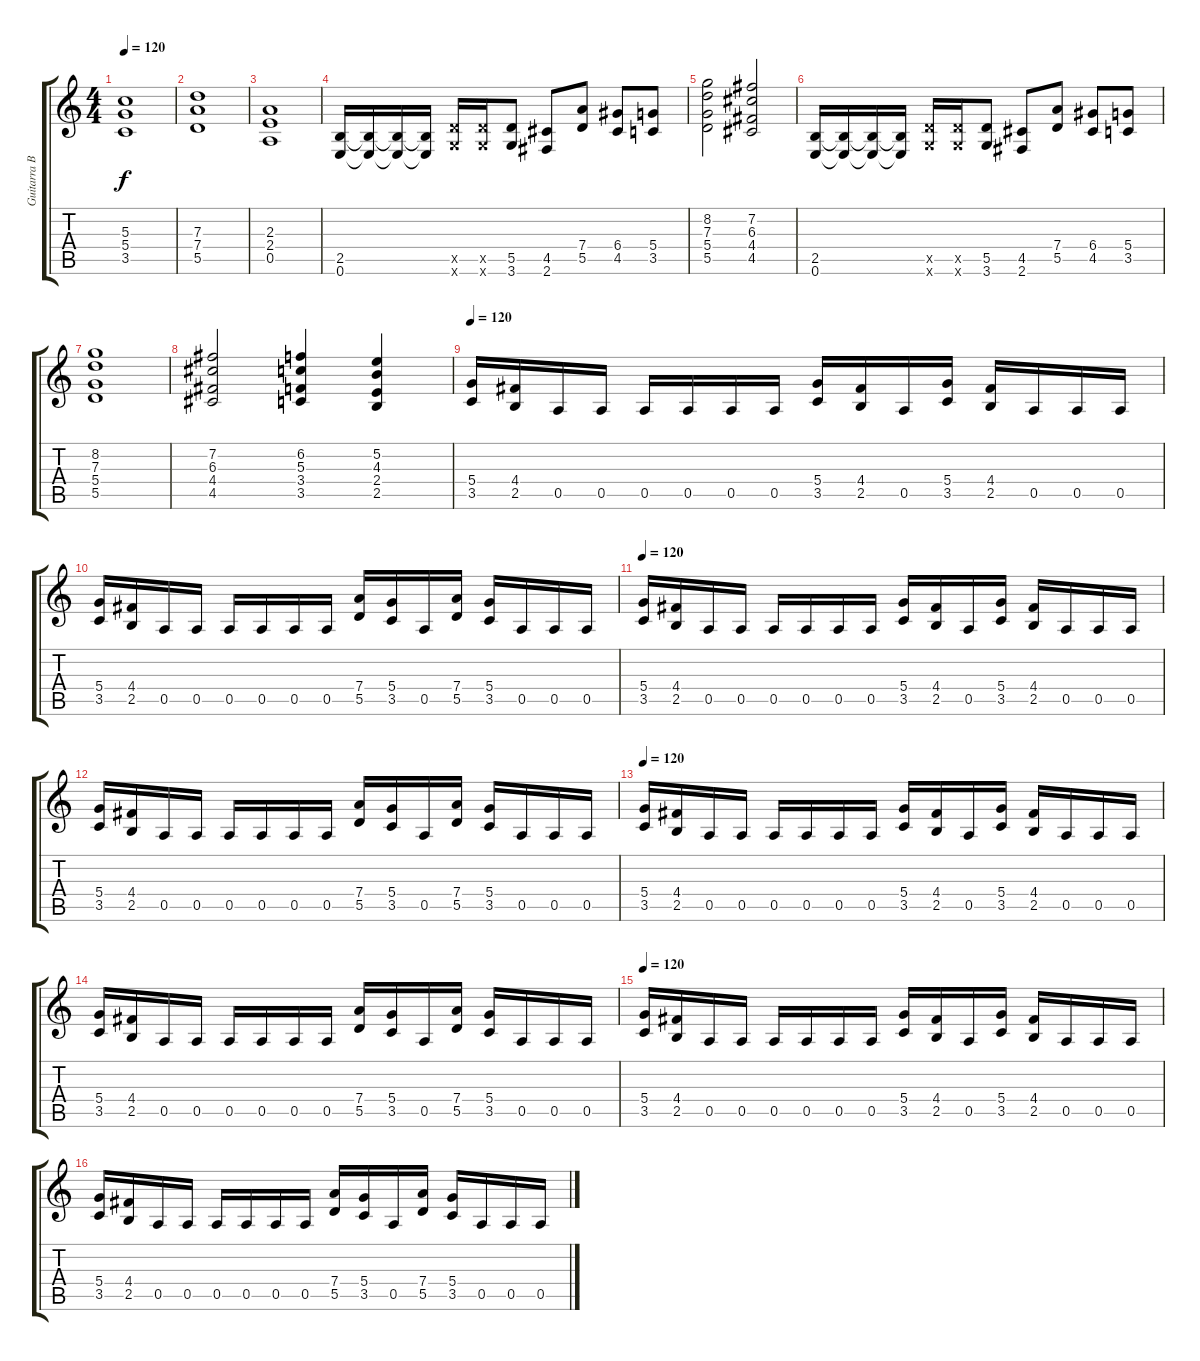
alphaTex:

\track ("Guitarra Base" "Guitarra B") {instrument distortionguitar}
\staff {score tabs}
\tuning (E4 B3 G3 D3 A2 E2) {hide}
\ts (4 4)
\tempo 120
\clef g2
\ks c
(5.3 5.4 3.5).1{dy f} |
(7.3 7.4 5.5).1 |
(2.3 2.4 0.5).1 |
(2.5 0.6).16 (2.5{t} 0.6{t}).16 (2.5{t} 0.6{t}).16 (2.5{t} 0.6{t}).16 (5.5{x} 3.6{x}).16 (5.5{x} 3.6{x}).16 (5.5 3.6).8 (4.5 2.6).8 (7.4 5.5).8 (6.4 4.5).8 (5.4 3.5).8 |
(8.2 7.3 5.4 5.5).2 (7.2 6.3 4.4 4.5).2 |
(2.5 0.6).16 (2.5{t} 0.6{t}).16 (2.5{t} 0.6{t}).16 (2.5{t} 0.6{t}).16 (5.5{x} 3.6{x}).16 (5.5{x} 3.6{x}).16 (5.5 3.6).8 (4.5 2.6).8 (7.4 5.5).8 (6.4 4.5).8 (5.4 3.5).8 |
(8.2 7.3 5.4 5.5).1 |
(7.2 6.3 4.4 4.5).2 (6.2 5.3 3.4 3.5).4 (5.2 4.3 2.4 2.5).4 |
\tempo 120
(5.4 3.5).16 (4.4 2.5).16 0.5.16 0.5.16 0.5.16 0.5.16 0.5.16 0.5.16 (5.4 3.5).16 (4.4 2.5).16 0.5.16 (5.4 3.5).16 (4.4 2.5).16 0.5.16 0.5.16 0.5.16 |
(5.4 3.5).16 (4.4 2.5).16 0.5.16 0.5.16 0.5.16 0.5.16 0.5.16 0.5.16 (7.4 5.5).16 (5.4 3.5).16 0.5.16 (7.4 5.5).16 (5.4 3.5).16 0.5.16 0.5.16 0.5.16 |
\tempo 120
(5.4 3.5).16 (4.4 2.5).16 0.5.16 0.5.16 0.5.16 0.5.16 0.5.16 0.5.16 (5.4 3.5).16 (4.4 2.5).16 0.5.16 (5.4 3.5).16 (4.4 2.5).16 0.5.16 0.5.16 0.5.16 |
(5.4 3.5).16 (4.4 2.5).16 0.5.16 0.5.16 0.5.16 0.5.16 0.5.16 0.5.16 (7.4 5.5).16 (5.4 3.5).16 0.5.16 (7.4 5.5).16 (5.4 3.5).16 0.5.16 0.5.16 0.5.16 |
\tempo 120
(5.4 3.5).16 (4.4 2.5).16 0.5.16 0.5.16 0.5.16 0.5.16 0.5.16 0.5.16 (5.4 3.5).16 (4.4 2.5).16 0.5.16 (5.4 3.5).16 (4.4 2.5).16 0.5.16 0.5.16 0.5.16 |
(5.4 3.5).16 (4.4 2.5).16 0.5.16 0.5.16 0.5.16 0.5.16 0.5.16 0.5.16 (7.4 5.5).16 (5.4 3.5).16 0.5.16 (7.4 5.5).16 (5.4 3.5).16 0.5.16 0.5.16 0.5.16 |
\tempo 120
(5.4 3.5).16 (4.4 2.5).16 0.5.16 0.5.16 0.5.16 0.5.16 0.5.16 0.5.16 (5.4 3.5).16 (4.4 2.5).16 0.5.16 (5.4 3.5).16 (4.4 2.5).16 0.5.16 0.5.16 0.5.16 |
(5.4 3.5).16 (4.4 2.5).16 0.5.16 0.5.16 0.5.16 0.5.16 0.5.16 0.5.16 (7.4 5.5).16 (5.4 3.5).16 0.5.16 (7.4 5.5).16 (5.4 3.5).16 0.5.16 0.5.16 0.5.16
